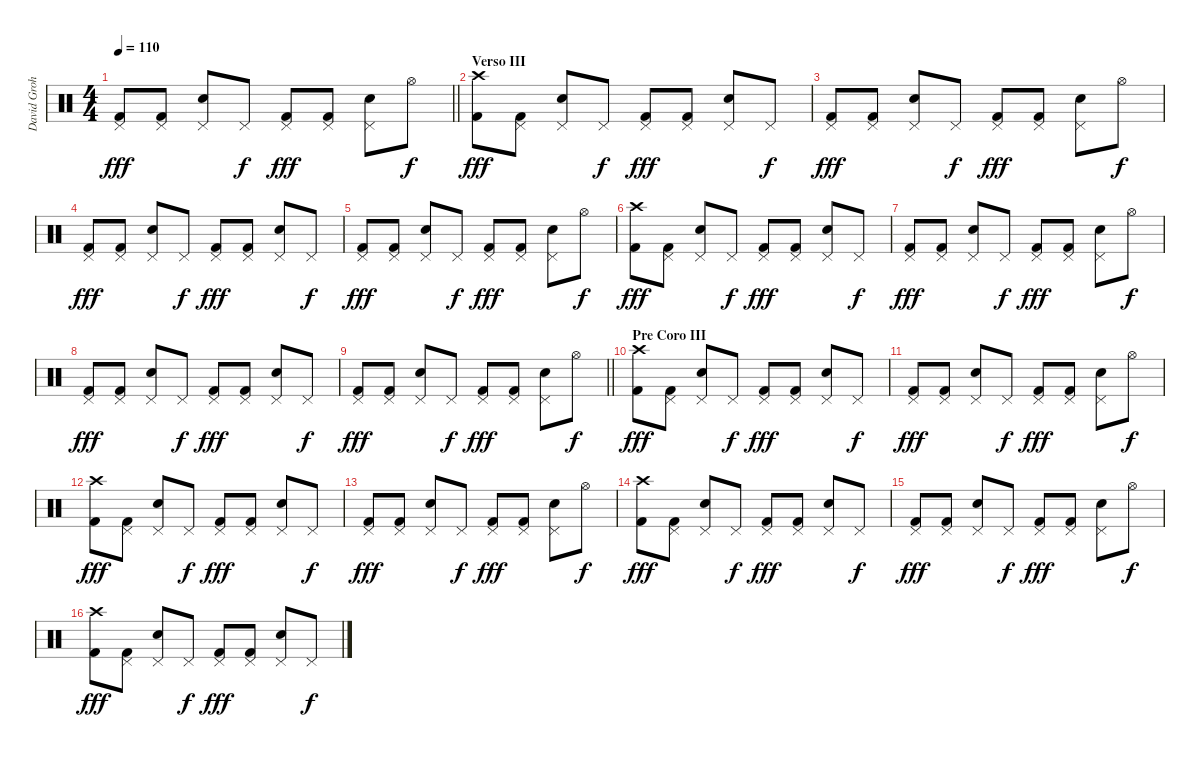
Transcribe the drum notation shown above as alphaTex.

\track ("David Grohl (batería)" "David Groh") {instrument percussion}
\staff {score}
\articulation defaults
\ts (4 4)
\tempo 110
\clef neutral
\barLineRight lightlight
\ks c
("Pedal Hi-Hat (hit)" "Kick (hit) 2").8{dy fff} ("Pedal Hi-Hat (hit)" "Kick (hit) 2").8 ("Pedal Hi-Hat (hit)" "Snare (hit) 2").8 "Pedal Hi-Hat (hit)".8{dy f} ("Pedal Hi-Hat (hit)" "Kick (hit) 2").8{dy fff} ("Pedal Hi-Hat (hit)" "Kick (hit) 2").8 ("Pedal Hi-Hat (hit)" "Snare (hit) 2").8 "Hi-Hat (open)".8{dy f} |
\section ("" "Verso III")
("Crash high (hit)" "Kick (hit) 2").8{dy fff} ("Pedal Hi-Hat (hit)" "Kick (hit) 2").8 ("Pedal Hi-Hat (hit)" "Snare (hit) 2").8 "Pedal Hi-Hat (hit)".8{dy f} ("Pedal Hi-Hat (hit)" "Kick (hit) 2").8{dy fff} ("Pedal Hi-Hat (hit)" "Kick (hit) 2").8 ("Pedal Hi-Hat (hit)" "Snare (hit) 2").8 "Pedal Hi-Hat (hit)".8{dy f} |
("Pedal Hi-Hat (hit)" "Kick (hit) 2").8{dy fff} ("Pedal Hi-Hat (hit)" "Kick (hit) 2").8 ("Pedal Hi-Hat (hit)" "Snare (hit) 2").8 "Pedal Hi-Hat (hit)".8{dy f} ("Pedal Hi-Hat (hit)" "Kick (hit) 2").8{dy fff} ("Pedal Hi-Hat (hit)" "Kick (hit) 2").8 ("Pedal Hi-Hat (hit)" "Snare (hit) 2").8 "Hi-Hat (open)".8{dy f} |
("Pedal Hi-Hat (hit)" "Kick (hit) 2").8{dy fff} ("Pedal Hi-Hat (hit)" "Kick (hit) 2").8 ("Pedal Hi-Hat (hit)" "Snare (hit) 2").8 "Pedal Hi-Hat (hit)".8{dy f} ("Pedal Hi-Hat (hit)" "Kick (hit) 2").8{dy fff} ("Pedal Hi-Hat (hit)" "Kick (hit) 2").8 ("Pedal Hi-Hat (hit)" "Snare (hit) 2").8 "Pedal Hi-Hat (hit)".8{dy f} |
("Pedal Hi-Hat (hit)" "Kick (hit) 2").8{dy fff} ("Pedal Hi-Hat (hit)" "Kick (hit) 2").8 ("Pedal Hi-Hat (hit)" "Snare (hit) 2").8 "Pedal Hi-Hat (hit)".8{dy f} ("Pedal Hi-Hat (hit)" "Kick (hit) 2").8{dy fff} ("Pedal Hi-Hat (hit)" "Kick (hit) 2").8 ("Pedal Hi-Hat (hit)" "Snare (hit) 2").8 "Hi-Hat (open)".8{dy f} |
("Crash high (hit)" "Kick (hit) 2").8{dy fff} ("Pedal Hi-Hat (hit)" "Kick (hit) 2").8 ("Pedal Hi-Hat (hit)" "Snare (hit) 2").8 "Pedal Hi-Hat (hit)".8{dy f} ("Pedal Hi-Hat (hit)" "Kick (hit) 2").8{dy fff} ("Pedal Hi-Hat (hit)" "Kick (hit) 2").8 ("Pedal Hi-Hat (hit)" "Snare (hit) 2").8 "Pedal Hi-Hat (hit)".8{dy f} |
("Pedal Hi-Hat (hit)" "Kick (hit) 2").8{dy fff} ("Pedal Hi-Hat (hit)" "Kick (hit) 2").8 ("Pedal Hi-Hat (hit)" "Snare (hit) 2").8 "Pedal Hi-Hat (hit)".8{dy f} ("Pedal Hi-Hat (hit)" "Kick (hit) 2").8{dy fff} ("Pedal Hi-Hat (hit)" "Kick (hit) 2").8 ("Pedal Hi-Hat (hit)" "Snare (hit) 2").8 "Hi-Hat (open)".8{dy f} |
("Pedal Hi-Hat (hit)" "Kick (hit) 2").8{dy fff} ("Pedal Hi-Hat (hit)" "Kick (hit) 2").8 ("Pedal Hi-Hat (hit)" "Snare (hit) 2").8 "Pedal Hi-Hat (hit)".8{dy f} ("Pedal Hi-Hat (hit)" "Kick (hit) 2").8{dy fff} ("Pedal Hi-Hat (hit)" "Kick (hit) 2").8 ("Pedal Hi-Hat (hit)" "Snare (hit) 2").8 "Pedal Hi-Hat (hit)".8{dy f} |
\barLineRight lightlight
("Pedal Hi-Hat (hit)" "Kick (hit) 2").8{dy fff} ("Pedal Hi-Hat (hit)" "Kick (hit) 2").8 ("Pedal Hi-Hat (hit)" "Snare (hit) 2").8 "Pedal Hi-Hat (hit)".8{dy f} ("Pedal Hi-Hat (hit)" "Kick (hit) 2").8{dy fff} ("Pedal Hi-Hat (hit)" "Kick (hit) 2").8 ("Pedal Hi-Hat (hit)" "Snare (hit) 2").8 "Hi-Hat (open)".8{dy f} |
\section ("" "Pre Coro III")
("Crash high (hit)" "Kick (hit) 2").8{dy fff} ("Pedal Hi-Hat (hit)" "Kick (hit) 2").8 ("Pedal Hi-Hat (hit)" "Snare (hit) 2").8 "Pedal Hi-Hat (hit)".8{dy f} ("Pedal Hi-Hat (hit)" "Kick (hit) 2").8{dy fff} ("Pedal Hi-Hat (hit)" "Kick (hit) 2").8 ("Pedal Hi-Hat (hit)" "Snare (hit) 2").8 "Pedal Hi-Hat (hit)".8{dy f} |
("Pedal Hi-Hat (hit)" "Kick (hit) 2").8{dy fff} ("Pedal Hi-Hat (hit)" "Kick (hit) 2").8 ("Pedal Hi-Hat (hit)" "Snare (hit) 2").8 "Pedal Hi-Hat (hit)".8{dy f} ("Pedal Hi-Hat (hit)" "Kick (hit) 2").8{dy fff} ("Pedal Hi-Hat (hit)" "Kick (hit) 2").8 ("Pedal Hi-Hat (hit)" "Snare (hit) 2").8 "Hi-Hat (open)".8{dy f} |
("Crash high (hit)" "Kick (hit) 2").8{dy fff} ("Pedal Hi-Hat (hit)" "Kick (hit) 2").8 ("Pedal Hi-Hat (hit)" "Snare (hit) 2").8 "Pedal Hi-Hat (hit)".8{dy f} ("Pedal Hi-Hat (hit)" "Kick (hit) 2").8{dy fff} ("Pedal Hi-Hat (hit)" "Kick (hit) 2").8 ("Pedal Hi-Hat (hit)" "Snare (hit) 2").8 "Pedal Hi-Hat (hit)".8{dy f} |
("Pedal Hi-Hat (hit)" "Kick (hit) 2").8{dy fff} ("Pedal Hi-Hat (hit)" "Kick (hit) 2").8 ("Pedal Hi-Hat (hit)" "Snare (hit) 2").8 "Pedal Hi-Hat (hit)".8{dy f} ("Pedal Hi-Hat (hit)" "Kick (hit) 2").8{dy fff} ("Pedal Hi-Hat (hit)" "Kick (hit) 2").8 ("Pedal Hi-Hat (hit)" "Snare (hit) 2").8 "Hi-Hat (open)".8{dy f} |
("Crash high (hit)" "Kick (hit) 2").8{dy fff} ("Pedal Hi-Hat (hit)" "Kick (hit) 2").8 ("Pedal Hi-Hat (hit)" "Snare (hit) 2").8 "Pedal Hi-Hat (hit)".8{dy f} ("Pedal Hi-Hat (hit)" "Kick (hit) 2").8{dy fff} ("Pedal Hi-Hat (hit)" "Kick (hit) 2").8 ("Pedal Hi-Hat (hit)" "Snare (hit) 2").8 "Pedal Hi-Hat (hit)".8{dy f} |
("Pedal Hi-Hat (hit)" "Kick (hit) 2").8{dy fff} ("Pedal Hi-Hat (hit)" "Kick (hit) 2").8 ("Pedal Hi-Hat (hit)" "Snare (hit) 2").8 "Pedal Hi-Hat (hit)".8{dy f} ("Pedal Hi-Hat (hit)" "Kick (hit) 2").8{dy fff} ("Pedal Hi-Hat (hit)" "Kick (hit) 2").8 ("Pedal Hi-Hat (hit)" "Snare (hit) 2").8 "Hi-Hat (open)".8{dy f} |
("Crash high (hit)" "Kick (hit) 2").8{dy fff} ("Pedal Hi-Hat (hit)" "Kick (hit) 2").8 ("Pedal Hi-Hat (hit)" "Snare (hit) 2").8 "Pedal Hi-Hat (hit)".8{dy f} ("Pedal Hi-Hat (hit)" "Kick (hit) 2").8{dy fff} ("Pedal Hi-Hat (hit)" "Kick (hit) 2").8 ("Pedal Hi-Hat (hit)" "Snare (hit) 2").8 "Pedal Hi-Hat (hit)".8{dy f}
